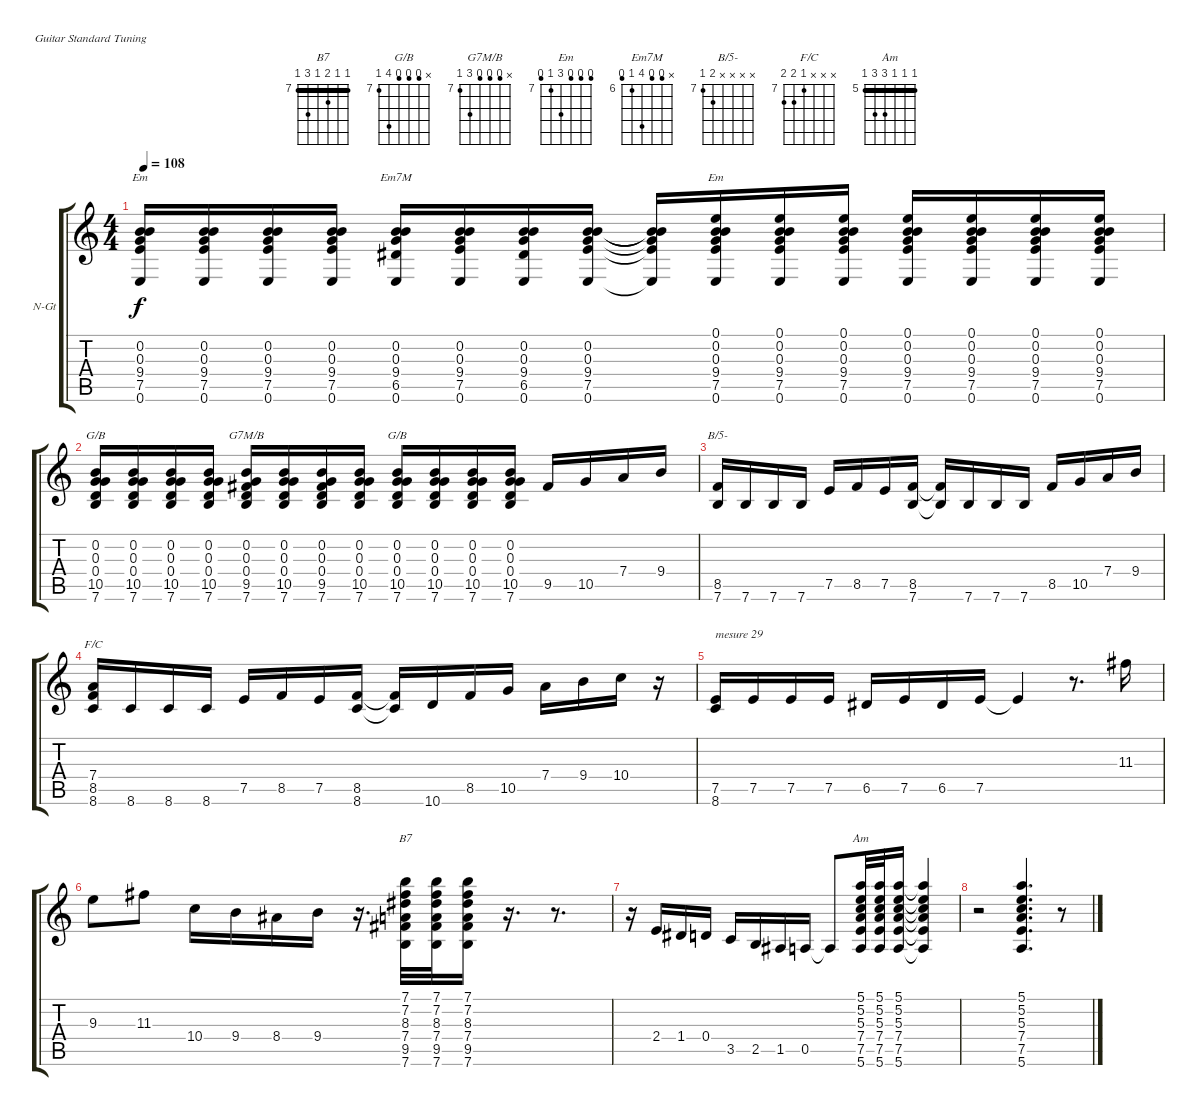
\bracketExtendMode groupsimilarinstruments
\firstSystemTrackNameOrientation horizontal
\otherSystemsTrackNameOrientation horizontal
\track ("Al Di Meola" "N-Gt") {instrument acousticguitarnylon}
\staff {score tabs}
\tuning (E4 B3 G3 D3 A2 E2)
\chord ("B7" 7 7 8 7 9 7) {firstfret 7 showfingering false barre (7 7 7)}
\chord ("G/B" x 6 6 6 10 7) {firstfret 7 showfingering false}
\chord ("G7M/B" x 6 6 6 9 7) {firstfret 7 showfingering false}
\chord ("Em" x 6 6 9 7 6) {firstfret 7 showfingering false}
\chord ("Em7M" x 5 5 9 6 5) {firstfret 6 showfingering false}
\chord ("Em" 6 6 6 9 7 6) {firstfret 7 showfingering false}
\chord ("B/5-" x x x x 8 7) {firstfret 7 showfingering false}
\chord ("F/C" x x x 7 8 8) {firstfret 7 showfingering false}
\chord ("Am" 5 5 5 7 7 5) {firstfret 5 showfingering false barre (5 5 5)}
\ts (4 4)
\tempo 108
\clef g2
\ks c
(0.2 0.3 9.4 7.5 0.6).16{ch "Em" dy f} (0.2 0.3 9.4 7.5 0.6).16 (0.2 0.3 9.4 7.5 0.6).16 (0.2 0.3 9.4 7.5 0.6).16 (0.2 0.3 9.4 6.5 0.6).16{ch "Em7M"} (0.2 0.3 9.4 7.5 0.6).16 (0.2 0.3 9.4 6.5 0.6).16 (0.2 0.3 9.4 7.5 0.6).16 (0.2{t} 0.3{t} 9.4{t} 7.5{t} 0.6{t}).16 (0.1 0.2 0.3 9.4 7.5 0.6).16{ch "Em"} (0.1 0.2 0.3 9.4 7.5 0.6).16 (0.1 0.2 0.3 9.4 7.5 0.6).16 (0.1 0.2 0.3 9.4 7.5 0.6).16 (0.1 0.2 0.3 9.4 7.5 0.6).16 (0.1 0.2 0.3 9.4 7.5 0.6).16 (0.1 0.2 0.3 9.4 7.5 0.6).16 |
(0.2 0.3 0.4 10.5 7.6).16{ch "G/B"} (0.2 0.3 0.4 10.5 7.6).16 (0.2 0.3 0.4 10.5 7.6).16 (0.2 0.3 0.4 10.5 7.6).16 (0.2 0.3 0.4 9.5 7.6).16{ch "G7M/B"} (0.2 0.3 0.4 10.5 7.6).16 (0.2 0.3 0.4 9.5 7.6).16 (0.2 0.3 0.4 10.5 7.6).16 (0.2 0.3 0.4 10.5 7.6).16{ch "G/B"} (0.2 0.3 0.4 10.5 7.6).16 (0.2 0.3 0.4 10.5 7.6).16 (0.2 0.3 0.4 10.5 7.6).16 9.5.16 10.5.16 7.4.16 9.4.16 |
(8.5 7.6).16{ch "B/5-"} 7.6.16 7.6.16 7.6.16 7.5.16 8.5.16 7.5.16 (8.5 7.6).16 (8.5{t} 7.6{t}).16 7.6.16 7.6.16 7.6.16 8.5.16 10.5.16 7.4.16 9.4.16 |
(7.4 8.5 8.6).16{ch "F/C"} 8.6.16 8.6.16 8.6.16 7.5.16 8.5.16 7.5.16 (8.5 8.6).16 (8.5{t} 8.6{t}).16 10.6.16 8.5.16 10.5.16 7.4.16 9.4.16 10.4.16 r.16 |
(7.5 8.6).16{txt "mesure 29"} 7.5.16 7.5.16 7.5.16 6.5.16 7.5.16 6.5.16 7.5.16 7.5{t}.4 r.8{d} 11.3.16 |
9.3.8 11.3.8 10.4.16 9.4.16 8.4.16 9.4.16 r.16{d} (7.1 7.2 8.3 7.4 9.5 7.6).32{ch "B7"} (7.1 7.2 8.3 7.4 9.5 7.6).32 (7.1 7.2 8.3 7.4 9.5 7.6).16 r.16{d} r.8{d} |
r.16 2.4.16 1.4.16 0.4.16 3.5.16 2.5.16 1.5.16 0.5.16 0.5{t}.8 (5.1 5.2 5.3 7.4 7.5 5.6).32{ch "Am"} (5.1 5.2 5.3 7.4 7.5 5.6).32 (5.1 5.2 5.3 7.4 7.5 5.6).16 (5.1{t} 5.2{t} 5.3{t} 7.4{t} 7.5{t} 5.6{t}).4 |
r.2 (5.1 5.2 5.3 7.4 7.5 5.6).4{d} r.8
